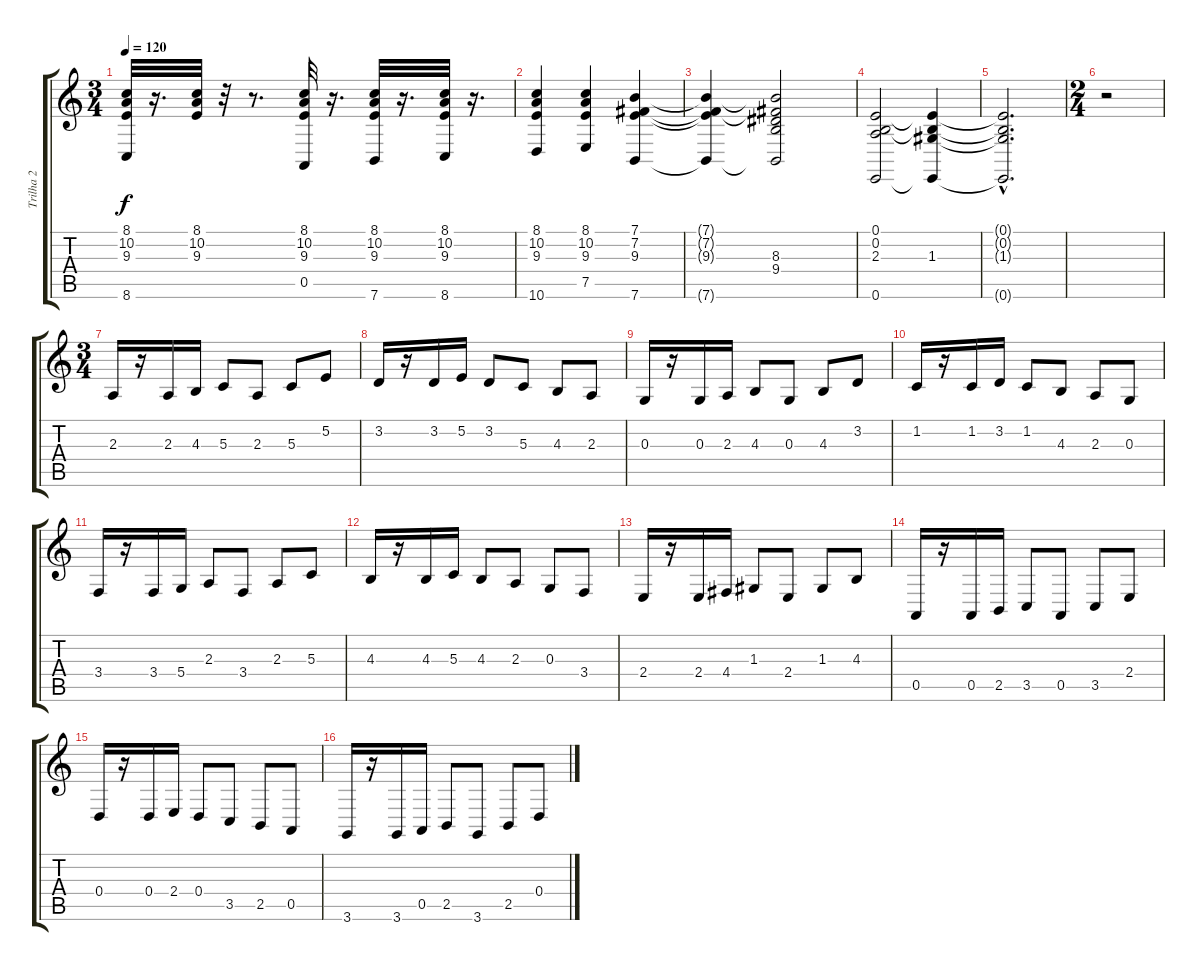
\track ("Trilha 2" "Trilha 2") {instrument trombone}
\staff {score tabs}
\tuning (E4 B3 G3 D3 A2 E2) {hide}
\ts (3 4)
\tempo 120
\clef g2
\ks c
(8.1 10.2 9.3 8.6).32{dy f} r.16{d} (8.1 10.2 9.3).32 r.32 r.8{d} (8.1 10.2 9.3 0.5).32 r.16{d} (8.1 10.2 9.3 7.6).32 r.16{d} (8.1 10.2 9.3 8.6).32 r.16{d} |
(8.1 10.2 9.3 10.6).4 (8.1 10.2 9.3 7.5).4 (7.1 7.2 9.3 7.6).4 |
(7.1{t} 7.2{t} 9.3{t} 7.6{t}).4 (7.1{t} 7.2{t} 8.3 9.4 7.6{t}).2 |
(0.1 0.2 2.3 0.6).2 (0.1{t} 0.2{t} 1.3 0.6{t}).4 |
(0.1{hac t} 0.2{hac t} 1.3{hac t} 0.6{hac t}).2{d} |
\ts (2 4)
r.2 |
\ts (3 4)
2.3.16 r.16 2.3.16 4.3.16 5.3.8 2.3.8 5.3.8 5.2.8 |
3.2.16 r.16 3.2.16 5.2.16 3.2.8 5.3.8 4.3.8 2.3.8 |
0.3.16 r.16 0.3.16 2.3.16 4.3.8 0.3.8 4.3.8 3.2.8 |
1.2.16 r.16 1.2.16 3.2.16 1.2.8 4.3.8 2.3.8 0.3.8 |
3.4.16 r.16 3.4.16 5.4.16 2.3.8 3.4.8 2.3.8 5.3.8 |
4.3.16 r.16 4.3.16 5.3.16 4.3.8 2.3.8 0.3.8 3.4.8 |
2.4.16 r.16 2.4.16 4.4.16 1.3.8 2.4.8 1.3.8 4.3.8 |
0.5.16 r.16 0.5.16 2.5.16 3.5.8 0.5.8 3.5.8 2.4.8 |
0.4.16 r.16 0.4.16 2.4.16 0.4.8 3.5.8 2.5.8 0.5.8 |
3.6.16 r.16 3.6.16 0.5.16 2.5.8 3.6.8 2.5.8 0.4.8
